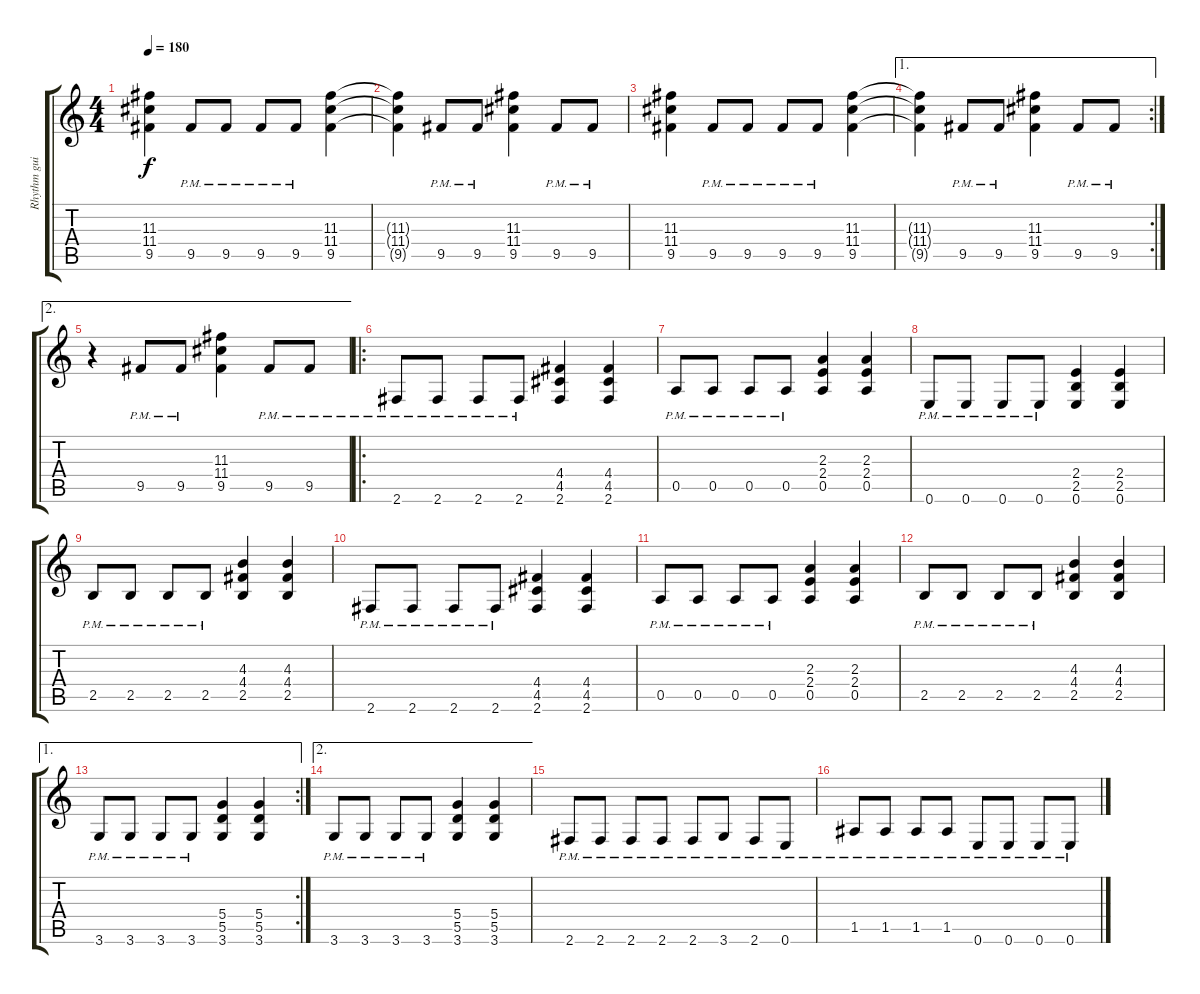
\track ("Rhythm guitar" "Rhythm gui") {instrument overdrivenguitar}
\staff {score tabs}
\tuning (E4 B3 G3 D3 A2 E2) {hide}
\ts (4 4)
\tempo 180
\clef g2
\ks c
(11.3 11.4 9.5).4{dy f} 9.5{pm}.8 9.5{pm}.8 9.5{pm}.8 9.5{pm}.8 (11.3 11.4 9.5).4 |
(11.3{t} 11.4{t} 9.5{t}).4 9.5{pm}.8 9.5{pm}.8 (11.3 11.4 9.5).4 9.5{pm}.8 9.5{pm}.8 |
(11.3 11.4 9.5).4 9.5{pm}.8 9.5{pm}.8 9.5{pm}.8 9.5{pm}.8 (11.3 11.4 9.5).4 |
\ae 1
\rc 2
(11.3{t} 11.4{t} 9.5{t}).4 9.5{pm}.8 9.5{pm}.8 (11.3 11.4 9.5).4 9.5{pm}.8 9.5{pm}.8 |
\ae 2
r.4 9.5{pm}.8 9.5{pm}.8 (11.3 11.4 9.5).4 9.5{pm}.8 9.5{pm}.8 |
\ro
2.6{pm}.8{volume 13 balance 0 instrument overdrivenguitar} 2.6{pm}.8 2.6{pm}.8 2.6{pm}.8 (4.4 4.5 2.6).4 (4.4 4.5 2.6).4 |
0.5{pm}.8 0.5{pm}.8 0.5{pm}.8 0.5{pm}.8 (2.3 2.4 0.5).4 (2.3 2.4 0.5).4 |
0.6{pm}.8 0.6{pm}.8 0.6{pm}.8 0.6{pm}.8 (2.4 2.5 0.6).4 (2.4 2.5 0.6).4 |
2.5{pm}.8 2.5{pm}.8 2.5{pm}.8 2.5{pm}.8 (4.3 4.4 2.5).4 (4.3 4.4 2.5).4 |
2.6{pm}.8 2.6{pm}.8 2.6{pm}.8 2.6{pm}.8 (4.4 4.5 2.6).4 (4.4 4.5 2.6).4 |
0.5{pm}.8 0.5{pm}.8 0.5{pm}.8 0.5{pm}.8 (2.3 2.4 0.5).4 (2.3 2.4 0.5).4 |
2.5{pm}.8 2.5{pm}.8 2.5{pm}.8 2.5{pm}.8 (4.3 4.4 2.5).4 (4.3 4.4 2.5).4 |
\ae 1
\rc 2
3.6{pm}.8 3.6{pm}.8 3.6{pm}.8 3.6{pm}.8 (5.4 5.5 3.6).4 (5.4 5.5 3.6).4 |
\ae 2
3.6{pm}.8 3.6{pm}.8 3.6{pm}.8 3.6{pm}.8 (5.4 5.5 3.6).4 (5.4 5.5 3.6).4 |
2.6{pm}.8 2.6{pm}.8 2.6{pm}.8 2.6{pm}.8 2.6{pm}.8 3.6{pm}.8 2.6{pm}.8 0.6{pm}.8 |
1.5{pm}.8 1.5{pm}.8 1.5{pm}.8 1.5{pm}.8 0.6{pm}.8 0.6{pm}.8 0.6{pm}.8 0.6{pm}.8
